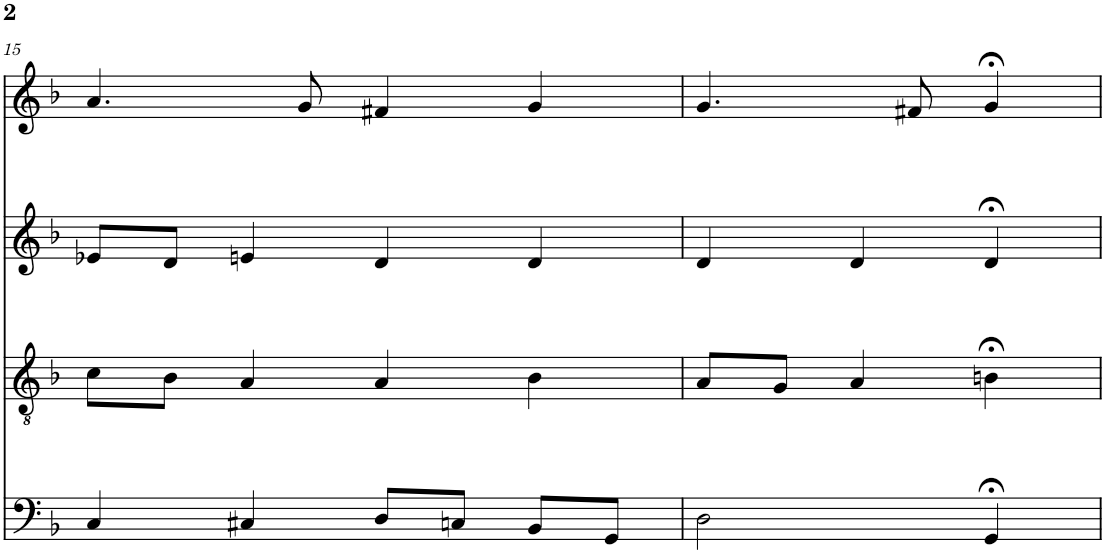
**kern	**kern	**kern	**kern
*part4	*part3	*part2	*part1
*staff4	*staff3	*staff2	*staff1
*I"bass	*I"tenor	*I"alto	*I"soprn
!!LO:PB:g=z
*clefF4	*clefGv2	*clefG2	*clefG2
*k[b-]	*k[b-]	*k[b-]	*k[b-]
*G:dor	*G:dor	*G:dor	*G:dor
*M4/4	*M4/4	*M4/4	*M4/4
=15	=15	=15	=15
4C/	8c\L	8e-X/L	4.a/
.	8B-\J	8d/J	.
4C#X/	4A/	4en/	.
.	.	.	8g/
8D/L	4A/	4d/	4f#X/
8Cn/J	.	.	.
8BB-/L	4B-\	4d/	4g/
8GG/J	.	.	.
=16	=16	=16	=16
2D\	8A/L	4d/	4.g/
.	8G/J	.	.
.	4A/	4d/	.
.	.	.	8f#X/
4GG;</	4Bn;<\	4d;</	4g;</
=	=	=	=
*-	*-	*-	*-
